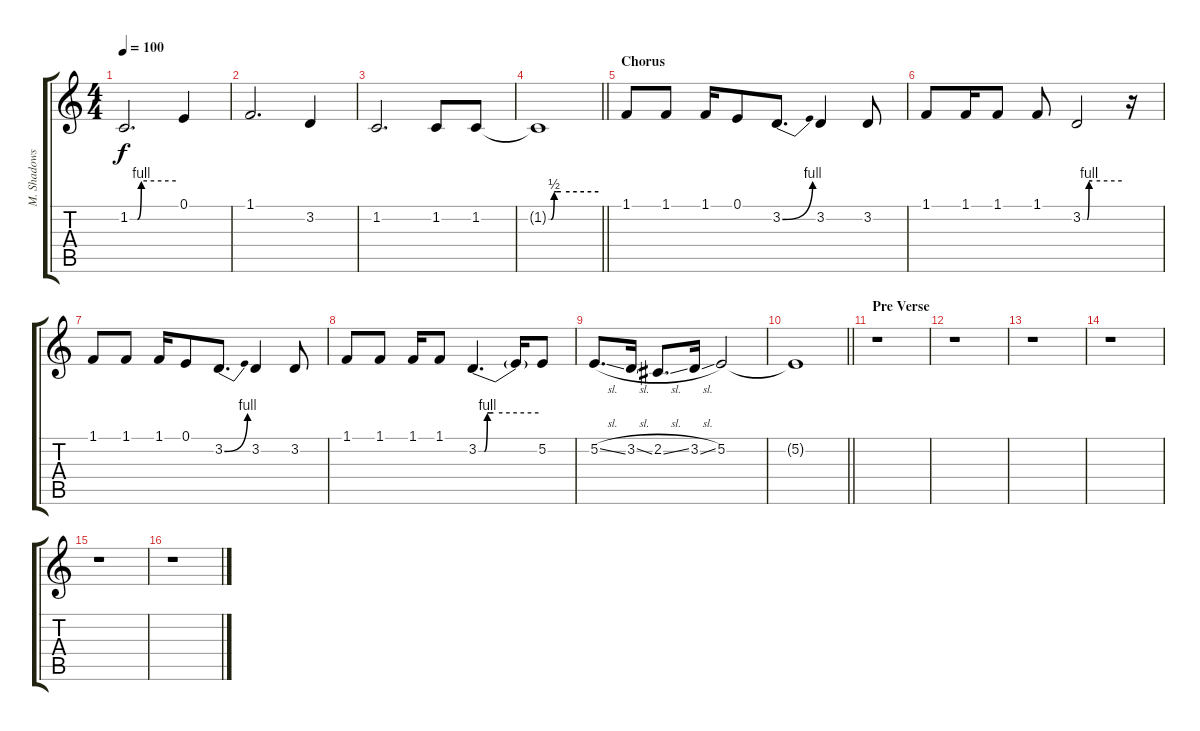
\track ("M. Shadows Vocals" "M. Shadows") {instrument clarinet}
\staff {score tabs}
\tuning (E4 B3 G3 D3 A2 D2) {hide}
\ts (4 4)
\tempo 100
\clef g2
\ks c
1.2{be (custom 0 0 10 0 15 4 60 4)}.2{d dy f} 0.1.4 |
1.1.2{d} 3.2.4 |
1.2.2{d} 1.2.8 1.2.8 |
\barLineRight lightlight
1.2{be (custom 0 0 3 0 7 2 10 2 15 2 60 2) t}.1 |
\section ("" "Chorus")
1.1.8 1.1.8 1.1.16 0.1.8 3.2{be (bend 0 0 60 4)}.8{d} 3.2.4 3.2.8 |
1.1.8 1.1.16 1.1.8 1.1.8 3.2{be (custom 0 0 7 0 10 4 15 4 60 4)}.2 r.16 |
1.1.8 1.1.8 1.1.16 0.1.8 3.2{be (bend 0 0 60 4)}.8{d} 3.2.4 3.2.8 |
1.1.8 1.1.8 1.1.16 1.1.8 3.2{be (custom 0 0 6 0 9 4 15 4 60 4)}.4{d} 3.2{t}.16 5.2.8 |
5.2{sl}.8{d} 3.2{sl}.16 2.2{sl}.8{d} 3.2{sl}.16 5.2.2 |
\barLineRight lightlight
5.2{t}.1 |
\section ("" "Pre Verse")
r.1 |
r.1 |
r.1 |
r.1 |
r.1 |
r.1
